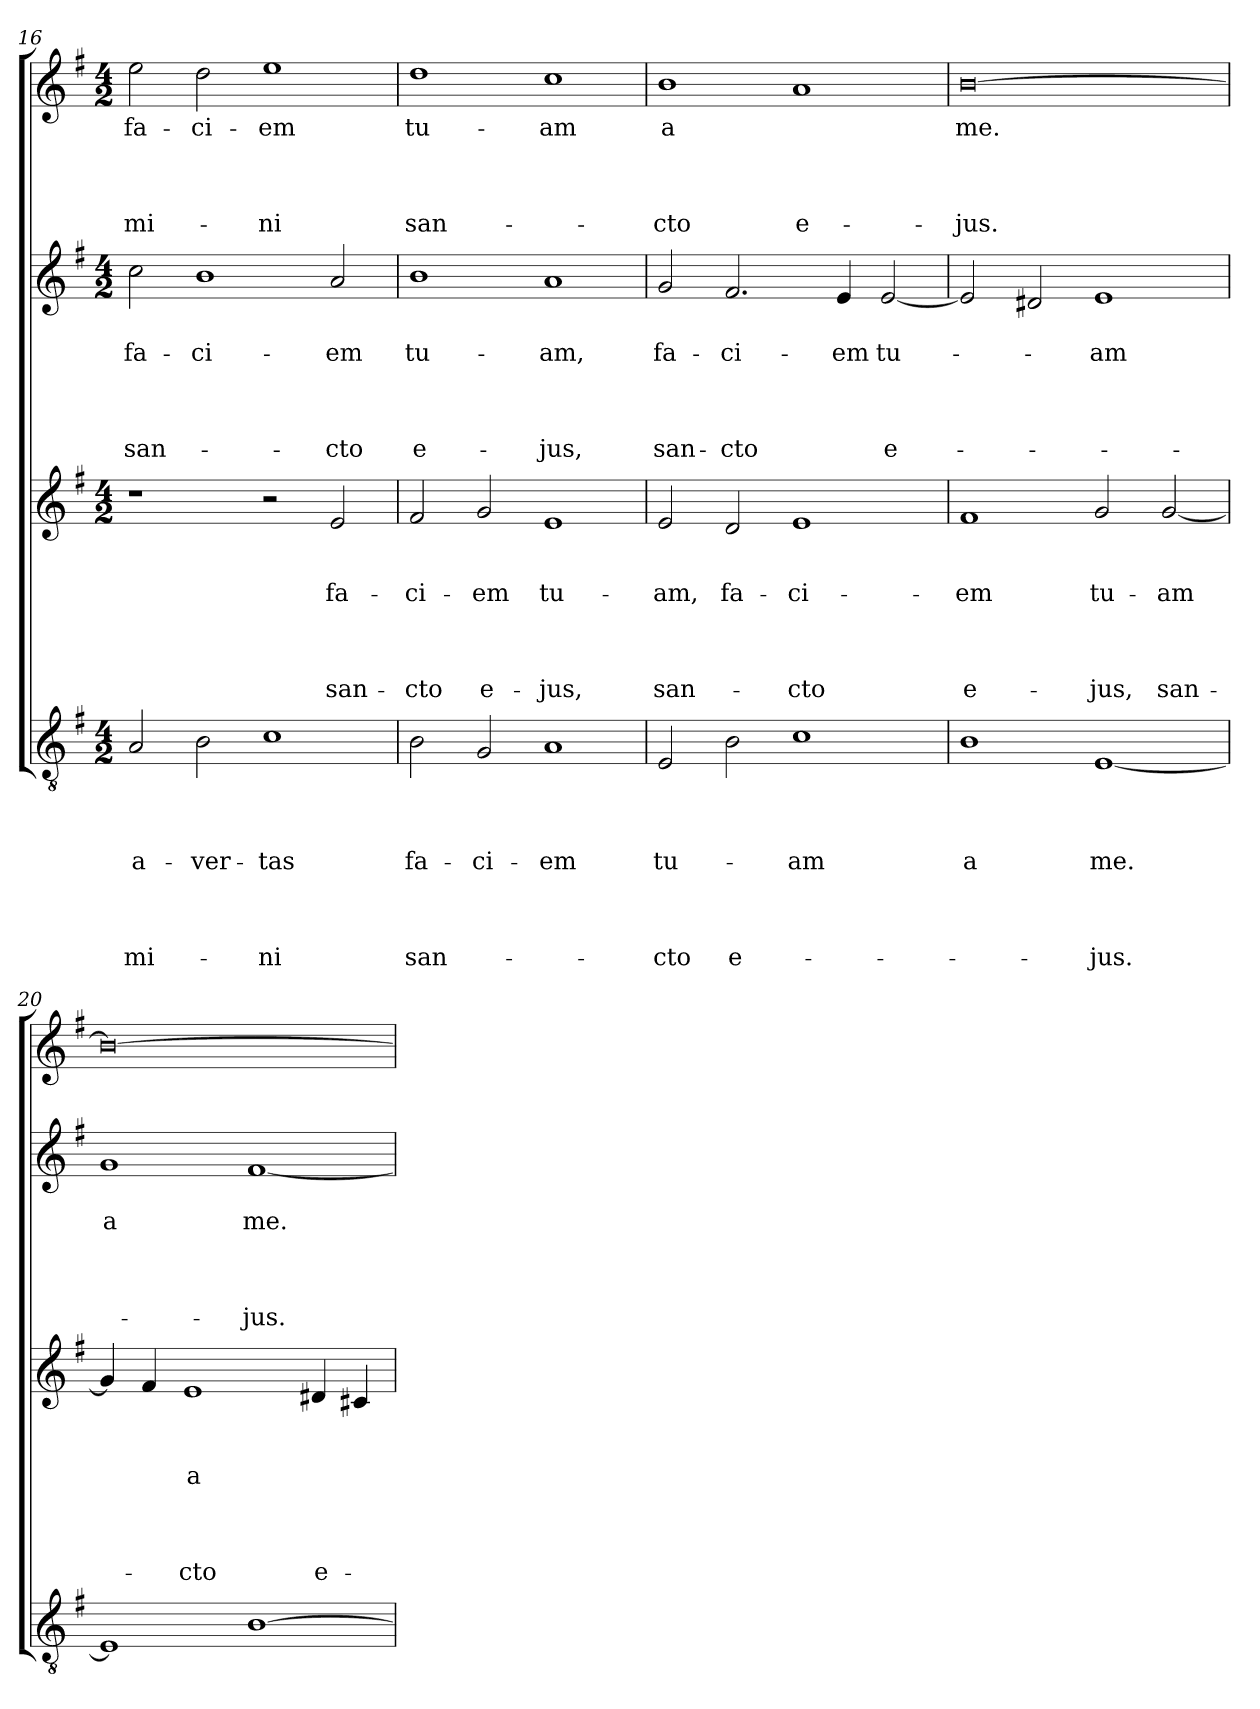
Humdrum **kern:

**kern	**text	**text	**text	**text	**text	**text	**text	**text	**kern	**text	**text	**text	**text	**text	**text	**text	**kern	**text	**text	**text	**text	**text	**text	**kern	**text	**text	**text	**text	**text
*part4	*part4	*part4	*part4	*part4	*part4	*part4	*part4	*part4	*part3	*part3	*part3	*part3	*part3	*part3	*part3	*part3	*part2	*part2	*part2	*part2	*part2	*part2	*part2	*part1	*part1	*part1	*part1	*part1	*part1
*staff4	*staff4	*staff4	*staff4	*staff4	*staff4	*staff4	*staff4	*staff4	*staff3	*staff3	*staff3	*staff3	*staff3	*staff3	*staff3	*staff3	*staff2	*staff2	*staff2	*staff2	*staff2	*staff2	*staff2	*staff1	*staff1	*staff1	*staff1	*staff1	*staff1
*clefGv2	*	*	*	*	*	*	*	*	*clefG2	*	*	*	*	*	*	*	*clefG2	*	*	*	*	*	*	*clefG2	*	*	*	*	*
*k[f#]	*	*	*	*	*	*	*	*	*k[f#]	*	*	*	*	*	*	*	*k[f#]	*	*	*	*	*	*	*k[f#]	*	*	*	*	*
*G:	*	*	*	*	*	*	*	*	*G:	*	*	*	*	*	*	*	*G:	*	*	*	*	*	*	*G:	*	*	*	*	*
*M4/2	*	*	*	*	*	*	*	*	*M4/2	*	*	*	*	*	*	*	*M4/2	*	*	*	*	*	*	*M4/2	*	*	*	*	*
=16	=16	=16	=16	=16	=16	=16	=16	=16	=16	=16	=16	=16	=16	=16	=16	=16	=16	=16	=16	=16	=16	=16	=16	=16	=16	=16	=16	=16	=16
!	!	!	!	!LO:LY:b	!	!	!	!LO:LY:b	!	!	!	!	!	!	!	!	!	!	!LO:LY:b	!	!	!	!LO:LY:b	!	!LO:LY:b	!	!	!	!LO:LY:b
2A/	.	.	.	a-	.	.	.	-mi-	1r	.	.	.	.	.	.	.	2cc\	.	fa-	.	.	.	san-	2ee\	fa-	.	.	.	-mi-
!	!	!	!	!LO:LY:b	!	!	!	!	!	!	!	!	!	!	!	!	!	!	!LO:LY:b	!	!	!	!	!	!LO:LY:b	!	!	!	!
2B\	.	.	.	-ver-	.	.	.	.	.	.	.	.	.	.	.	.	1b	.	-ci-	.	.	.	.	2dd\	-ci-	.	.	.	.
!	!	!	!	!LO:LY:b	!	!	!	!LO:LY:b	!	!	!	!	!	!	!	!	!	!	!	!	!	!	!	!	!LO:LY:b	!	!	!	!LO:LY:b
1c	.	.	.	-tas	.	.	.	-ni	2r	.	.	.	.	.	.	.	.	.	.	.	.	.	.	1ee	-em	.	.	.	-ni
!	!	!	!	!	!	!	!	!	!	!	!	!LO:LY:b	!	!	!	!LO:LY:b	!	!	!LO:LY:b	!	!	!	!LO:LY:b	!	!	!	!	!	!
.	.	.	.	.	.	.	.	.	2e/	.	.	fa-	.	.	.	san-	2a/	.	-em	.	.	.	-cto	.	.	.	.	.	.
=17	=17	=17	=17	=17	=17	=17	=17	=17	=17	=17	=17	=17	=17	=17	=17	=17	=17	=17	=17	=17	=17	=17	=17	=17	=17	=17	=17	=17	=17
!	!	!	!	!LO:LY:b	!	!	!	!LO:LY:b	!	!	!	!LO:LY:b	!	!	!	!LO:LY:b	!	!	!LO:LY:b	!	!	!	!LO:LY:b	!	!LO:LY:b	!	!	!	!LO:LY:b
2B\	.	.	.	fa-	.	.	.	san-	2f#/	.	.	-ci-	.	.	.	-cto	1b	.	tu-	.	.	.	e-	1dd	tu-	.	.	.	san-
!	!	!	!	!LO:LY:b	!	!	!	!	!	!	!	!LO:LY:b	!	!	!	!LO:LY:b	!	!	!	!	!	!	!	!	!	!	!	!	!
2G/	.	.	.	-ci-	.	.	.	.	2g/	.	.	-em	.	.	.	e-	.	.	.	.	.	.	.	.	.	.	.	.	.
!	!	!	!	!LO:LY:b	!	!	!	!	!	!	!	!LO:LY:b	!	!	!	!LO:LY:b	!	!	!LO:LY:b	!	!	!	!LO:LY:b	!	!LO:LY:b	!	!	!	!
1A	.	.	.	-em	.	.	.	.	1e	.	.	tu-	.	.	.	-jus,	1a	.	-am,	.	.	.	-jus,	1cc	-am	.	.	.	.
=18	=18	=18	=18	=18	=18	=18	=18	=18	=18	=18	=18	=18	=18	=18	=18	=18	=18	=18	=18	=18	=18	=18	=18	=18	=18	=18	=18	=18	=18
!	!	!	!	!LO:LY:b	!	!	!	!LO:LY:b	!	!	!	!LO:LY:b	!	!	!	!LO:LY:b	!	!	!LO:LY:b	!	!	!	!LO:LY:b	!	!LO:LY:b	!	!	!	!LO:LY:b
2E/	.	.	.	tu-	.	.	.	-cto	2e/	.	.	-am,	.	.	.	san-	2g/	.	fa-	.	.	.	san-	1b	a	.	.	.	-cto
!	!	!	!	!	!	!	!	!LO:LY:b	!	!	!	!LO:LY:b	!	!	!	!	!	!	!LO:LY:b	!	!	!	!LO:LY:b	!	!	!	!	!	!
2B\	.	.	.	.	.	.	.	e-	2d/	.	.	fa-	.	.	.	.	2.f#/	.	-ci-	.	.	.	-cto	.	.	.	.	.	.
!	!	!	!	!LO:LY:b	!	!	!	!	!	!	!	!LO:LY:b	!	!	!	!LO:LY:b	!	!	!	!	!	!	!	!	!	!	!	!	!LO:LY:b
1c	.	.	.	-am	.	.	.	.	1e	.	.	-ci-	.	.	.	-cto	.	.	.	.	.	.	.	1a	.	.	.	.	e-
!	!	!	!	!	!	!	!	!	!	!	!	!	!	!	!	!	!	!	!LO:LY:b	!	!	!	!	!	!	!	!	!	!
.	.	.	.	.	.	.	.	.	.	.	.	.	.	.	.	.	4e/	.	-em	.	.	.	.	.	.	.	.	.	.
!	!	!	!	!	!	!	!	!	!	!	!	!	!	!	!	!	!	!	!LO:LY:b	!	!	!	!LO:LY:b	!	!	!	!	!	!
.	.	.	.	.	.	.	.	.	.	.	.	.	.	.	.	.	[2e/	.	tu-	.	.	.	e-	.	.	.	.	.	.
=19	=19	=19	=19	=19	=19	=19	=19	=19	=19	=19	=19	=19	=19	=19	=19	=19	=19	=19	=19	=19	=19	=19	=19	=19	=19	=19	=19	=19	=19
!	!	!	!	!LO:LY:b	!	!	!	!	!	!	!	!LO:LY:b	!	!	!	!LO:LY:b	!	!	!	!	!	!	!	!	!LO:LY:b	!	!	!	!LO:LY:b
1B	.	.	.	a	.	.	.	.	1f#	.	.	-em	.	.	.	e-	2e/]	.	.	.	.	.	.	[0b	me.	.	.	.	-jus.
.	.	.	.	.	.	.	.	.	.	.	.	.	.	.	.	.	2d#X/	.	.	.	.	.	.	.	.	.	.	.	.
!	!	!	!	!LO:LY:b	!	!	!	!LO:LY:b	!	!	!	!LO:LY:b	!	!	!	!LO:LY:b	!	!	!LO:LY:b	!	!	!	!	!	!	!	!	!	!
[1E	.	.	.	me.	.	.	.	-jus.	2g/	.	.	tu-	.	.	.	-jus,	1e	.	-am	.	.	.	.	.	.	.	.	.	.
!	!	!	!	!	!	!	!	!	!	!	!	!LO:LY:b	!	!	!	!LO:LY:b	!	!	!	!	!	!	!	!	!	!	!	!	!
.	.	.	.	.	.	.	.	.	[2g/	.	.	-am	.	.	.	san-	.	.	.	.	.	.	.	.	.	.	.	.	.
=20	=20	=20	=20	=20	=20	=20	=20	=20	=20	=20	=20	=20	=20	=20	=20	=20	=20	=20	=20	=20	=20	=20	=20	=20	=20	=20	=20	=20	=20
!	!	!	!	!	!	!	!	!	!	!	!	!	!	!	!	!	!	!	!LO:LY:b	!	!	!	!	!	!	!	!	!	!
1E]	.	.	.	.	.	.	.	.	4g/]	.	.	.	.	.	.	.	1g	.	a	.	.	.	.	0b_	.	.	.	.	.
.	.	.	.	.	.	.	.	.	4f#/	.	.	.	.	.	.	.	.	.	.	.	.	.	.	.	.	.	.	.	.
!	!	!	!	!	!	!	!	!	!	!	!	!LO:LY:b	!	!	!	!LO:LY:b	!	!	!	!	!	!	!	!	!	!	!	!	!
.	.	.	.	.	.	.	.	.	1e	.	.	a	.	.	.	-cto	.	.	.	.	.	.	.	.	.	.	.	.	.
!	!	!	!	!	!	!	!	!	!	!	!	!	!	!	!	!	!	!	!LO:LY:b	!	!	!	!LO:LY:b	!	!	!	!	!	!
[1B	.	.	.	.	.	.	.	.	.	.	.	.	.	.	.	.	[1f#	.	me.	.	.	.	-jus.	.	.	.	.	.	.
!	!	!	!	!	!	!	!	!	!	!	!	!	!	!	!	!LO:LY:b	!	!	!	!	!	!	!	!	!	!	!	!	!
.	.	.	.	.	.	.	.	.	4d#X/	.	.	.	.	.	.	e-	.	.	.	.	.	.	.	.	.	.	.	.	.
.	.	.	.	.	.	.	.	.	4c#X/	.	.	.	.	.	.	.	.	.	.	.	.	.	.	.	.	.	.	.	.
=	=	=	=	=	=	=	=	=	=	=	=	=	=	=	=	=	=	=	=	=	=	=	=	=	=	=	=	=	=
*-	*-	*-	*-	*-	*-	*-	*-	*-	*-	*-	*-	*-	*-	*-	*-	*-	*-	*-	*-	*-	*-	*-	*-	*-	*-	*-	*-	*-	*-
